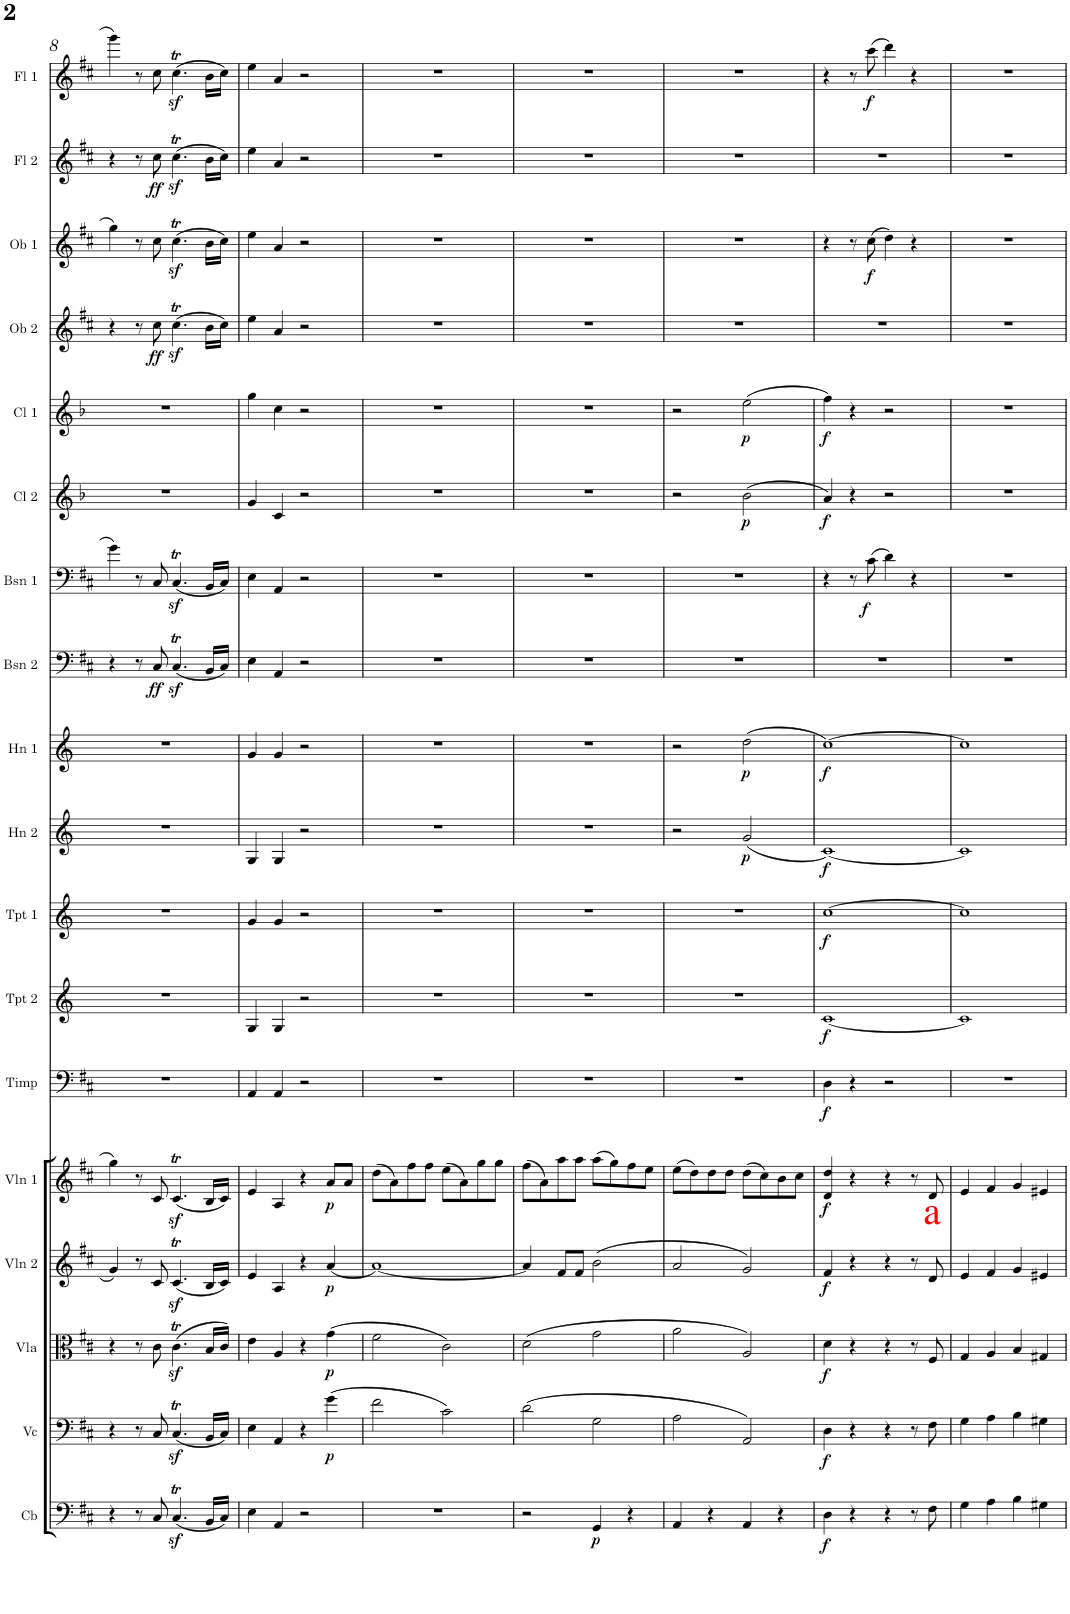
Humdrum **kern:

**kern	**dynam	**kern	**dynam	**kern	**dynam	**kern	**dynam	**kern	**text	**dynam	**kern	**dynam	**kern	**dynam	**kern	**dynam	**kern	**dynam	**kern	**dynam	**kern	**dynam	**kern	**dynam	**kern	**dynam	**kern	**dynam	**kern	**dynam	**kern	**dynam	**kern	**dynam	**kern	**dynam
*part18	*part18	*part17	*part17	*part16	*part16	*part15	*part15	*part14	*part14	*part14	*part13	*part13	*part12	*part12	*part11	*part11	*part10	*part10	*part9	*part9	*part8	*part8	*part7	*part7	*part6	*part6	*part5	*part5	*part4	*part4	*part3	*part3	*part2	*part2	*part1	*part1
*staff18	*staff18	*staff17	*staff17	*staff16	*staff16	*staff15	*staff15	*staff14	*staff14	*staff14	*staff13	*staff13	*staff12	*staff12	*staff11	*staff11	*staff10	*staff10	*staff9	*staff9	*staff8	*staff8	*staff7	*staff7	*staff6	*staff6	*staff5	*staff5	*staff4	*staff4	*staff3	*staff3	*staff2	*staff2	*staff1	*staff1
*I"Contrabass	*	*I"Violoncello	*	*I"Viola	*	*I"Violin 2	*	*I"Violin 1	*	*	*I"Timpani	*	*I"D Trumpet 2	*	*I"D Trumpet 1	*	*I"D Horn 2	*	*I"D Horn 1	*	*I"Bassoon 2	*	*I"Bassoon 1	*	*I"A Clarinet 2	*	*I"A Clarinet 1	*	*I"Oboe 2	*	*I"Oboe 1	*	*I"Flute 2	*	*I"Flute 1	*
*I'Cb	*	*I'Vc	*	*I'Vla	*	*I'Vln 2	*	*I'Vln 1	*	*	*I'Timp	*	*I'Tpt 2	*	*I'Tpt 1	*	*I'Hn 2	*	*I'Hn 1	*	*I'Bsn 2	*	*I'Bsn 1	*	*I'Cl 2	*	*I'Cl 1	*	*I'Ob 2	*	*I'Ob 1	*	*I'Fl 2	*	*I'Fl 1	*
!!LO:PB:g=z
*clefF4	*	*clefF4	*	*clefC3	*	*clefG2	*	*clefG2	*	*	*clefF4	*	*clefG2	*	*clefG2	*	*clefG2	*	*clefG2	*	*clefF4	*	*clefF4	*	*clefG2	*	*clefG2	*	*clefG2	*	*clefG2	*	*clefG2	*	*clefG2	*
*Trd7c12	*	*	*	*	*	*	*	*	*	*	*	*	*Trd1c2	*	*Trd1c2	*	*Trd4c7	*	*Trd4c7	*	*	*	*	*	*Trd1c2	*	*Trd1c2	*	*	*	*	*	*	*	*	*
*k[f#c#]	*	*k[f#c#]	*	*k[f#c#]	*	*k[f#c#]	*	*k[f#c#]	*	*	*k[f#c#]	*	*k[]	*	*k[]	*	*k[]	*	*k[]	*	*k[f#c#]	*	*k[f#c#]	*	*k[b-]	*	*k[b-]	*	*k[f#c#]	*	*k[f#c#]	*	*k[f#c#]	*	*k[f#c#]	*
*M2/2	*	*M2/2	*	*M2/2	*	*M2/2	*	*M2/2	*	*	*M2/2	*	*M2/2	*	*M2/2	*	*M2/2	*	*M2/2	*	*M2/2	*	*M2/2	*	*M2/2	*	*M2/2	*	*M2/2	*	*M2/2	*	*M2/2	*	*M2/2	*
*met(c|)	*	*met(c|)	*	*met(c|)	*	*met(c|)	*	*met(c|)	*	*	*met(c|)	*	*met(c|)	*	*met(c|)	*	*met(c|)	*	*met(c|)	*	*met(c|)	*	*met(c|)	*	*met(c|)	*	*met(c|)	*	*met(c|)	*	*met(c|)	*	*met(c|)	*	*met(c|)	*
=8	=8	=8	=8	=8	=8	=8	=8	=8	=8	=8	=8	=8	=8	=8	=8	=8	=8	=8	=8	=8	=8	=8	=8	=8	=8	=8	=8	=8	=8	=8	=8	=8	=8	=8	=8	=8
4r	.	4r	.	4r	.	4g/	.	4gg\	.	.	1r	.	1r	.	1r	.	1r	.	1r	.	4r	.	4g\	.	1r	.	1r	.	4r	.	4gg\	.	4r	.	4ggg\	.
8r	.	8r	.	8r	.	8r	.	8r	.	.	.	.	.	.	.	.	.	.	.	.	8r	.	8r	.	.	.	.	.	8r	.	8r	.	8r	.	8r	.
!	!	!	!	!	!	!	!	!	!	!	!	!	!	!	!	!	!	!	!	!	!	!LO:DY:b	!	!	!	!	!	!	!	!LO:DY:b	!	!	!	!LO:DY:b	!	!
8C#/	.	8C#/	.	8c#\	.	8c#/	.	8c#/	.	.	.	.	.	.	.	.	.	.	.	.	8C#/	ff	8C#/	.	.	.	.	.	8cc#\	ff	8cc#\	.	8cc#\	ff	8cc#\	.
(4.C#z<t/	.	(4.C#z<t/	.	(4.c#z<t\	.	(4.c#z<t/	.	(4.c#z<t/	.	.	.	.	.	.	.	.	.	.	.	.	(4.C#z<t/	.	(4.C#z<t/	.	.	.	.	.	(4.cc#z<t\	.	(4.cc#z<t\	.	(4.cc#z<t\	.	(4.cc#z<t\	.
16BB/LL	.	16BB/LL	.	16B/LL	.	16B/LL	.	16B/LL	.	.	.	.	.	.	.	.	.	.	.	.	16BB/LL	.	16BB/LL	.	.	.	.	.	16b\LL	.	16b\LL	.	16b\LL	.	16b\LL	.
16C#/JJ)	.	16C#/JJ)	.	16c#/JJ)	.	16c#/JJ)	.	16c#/JJ)	.	.	.	.	.	.	.	.	.	.	.	.	16C#/JJ)	.	16C#/JJ)	.	.	.	.	.	16cc#\JJ)	.	16cc#\JJ)	.	16cc#\JJ)	.	16cc#\JJ)	.
=9	=9	=9	=9	=9	=9	=9	=9	=9	=9	=9	=9	=9	=9	=9	=9	=9	=9	=9	=9	=9	=9	=9	=9	=9	=9	=9	=9	=9	=9	=9	=9	=9	=9	=9	=9	=9
4E\	.	4E\	.	4e\	.	4e/	.	4e/	.	.	4AA/	.	4G/	.	4g/	.	4G/	.	4g/	.	4E\	.	4E\	.	4g/	.	4gg\	.	4ee\	.	4ee\	.	4ee\	.	4ee\	.
4AA/	.	4AA/	.	4A/	.	4A/	.	4A/	.	.	4AA/	.	4G/	.	4g/	.	4G/	.	4g/	.	4AA/	.	4AA/	.	4c/	.	4cc\	.	4a/	.	4a/	.	4a/	.	4a/	.
2r	.	4r	.	4r	.	4r	.	4r	.	.	2r	.	2r	.	2r	.	2r	.	2r	.	2r	.	2r	.	2r	.	2r	.	2r	.	2r	.	2r	.	2r	.
!	!	!	!LO:DY:b	!	!LO:DY:b	!	!LO:DY:b	!	!	!LO:DY:b	!	!	!	!	!	!	!	!	!	!	!	!	!	!	!	!	!	!	!	!	!	!	!	!	!	!
.	.	(4g\	p	(4g\	p	[4a/	p	8a/L	.	p	.	.	.	.	.	.	.	.	.	.	.	.	.	.	.	.	.	.	.	.	.	.	.	.	.	.
.	.	.	.	.	.	.	.	8a/J	.	.	.	.	.	.	.	.	.	.	.	.	.	.	.	.	.	.	.	.	.	.	.	.	.	.	.	.
=10	=10	=10	=10	=10	=10	=10	=10	=10	=10	=10	=10	=10	=10	=10	=10	=10	=10	=10	=10	=10	=10	=10	=10	=10	=10	=10	=10	=10	=10	=10	=10	=10	=10	=10	=10	=10
1r	.	2f#\	.	2f#\	.	1a_	.	(8dd\L	.	.	1r	.	1r	.	1r	.	1r	.	1r	.	1r	.	1r	.	1r	.	1r	.	1r	.	1r	.	1r	.	1r	.
.	.	.	.	.	.	.	.	8a\)	.	.	.	.	.	.	.	.	.	.	.	.	.	.	.	.	.	.	.	.	.	.	.	.	.	.	.	.
.	.	.	.	.	.	.	.	8ff#\	.	.	.	.	.	.	.	.	.	.	.	.	.	.	.	.	.	.	.	.	.	.	.	.	.	.	.	.
.	.	.	.	.	.	.	.	8ff#\J	.	.	.	.	.	.	.	.	.	.	.	.	.	.	.	.	.	.	.	.	.	.	.	.	.	.	.	.
.	.	2c#\)	.	2c#\)	.	.	.	(8ee\L	.	.	.	.	.	.	.	.	.	.	.	.	.	.	.	.	.	.	.	.	.	.	.	.	.	.	.	.
.	.	.	.	.	.	.	.	8a\)	.	.	.	.	.	.	.	.	.	.	.	.	.	.	.	.	.	.	.	.	.	.	.	.	.	.	.	.
.	.	.	.	.	.	.	.	8gg\	.	.	.	.	.	.	.	.	.	.	.	.	.	.	.	.	.	.	.	.	.	.	.	.	.	.	.	.
.	.	.	.	.	.	.	.	8gg\J	.	.	.	.	.	.	.	.	.	.	.	.	.	.	.	.	.	.	.	.	.	.	.	.	.	.	.	.
=11	=11	=11	=11	=11	=11	=11	=11	=11	=11	=11	=11	=11	=11	=11	=11	=11	=11	=11	=11	=11	=11	=11	=11	=11	=11	=11	=11	=11	=11	=11	=11	=11	=11	=11	=11	=11
2r	.	(2d\	.	(2d\	.	4a/]	.	(8ff#\L	.	.	1r	.	1r	.	1r	.	1r	.	1r	.	1r	.	1r	.	1r	.	1r	.	1r	.	1r	.	1r	.	1r	.
.	.	.	.	.	.	.	.	8a\)	.	.	.	.	.	.	.	.	.	.	.	.	.	.	.	.	.	.	.	.	.	.	.	.	.	.	.	.
.	.	.	.	.	.	8f#/L	.	8aa\	.	.	.	.	.	.	.	.	.	.	.	.	.	.	.	.	.	.	.	.	.	.	.	.	.	.	.	.
.	.	.	.	.	.	8f#/J	.	8aa\J	.	.	.	.	.	.	.	.	.	.	.	.	.	.	.	.	.	.	.	.	.	.	.	.	.	.	.	.
!	!LO:DY:b	!	!	!	!	!	!	!	!	!	!	!	!	!	!	!	!	!	!	!	!	!	!	!	!	!	!	!	!	!	!	!	!	!	!	!
4GG/	p	2G\	.	2g\	.	(2b\	.	(8aa\L	.	.	.	.	.	.	.	.	.	.	.	.	.	.	.	.	.	.	.	.	.	.	.	.	.	.	.	.
.	.	.	.	.	.	.	.	8gg\)	.	.	.	.	.	.	.	.	.	.	.	.	.	.	.	.	.	.	.	.	.	.	.	.	.	.	.	.
4r	.	.	.	.	.	.	.	8ff#\	.	.	.	.	.	.	.	.	.	.	.	.	.	.	.	.	.	.	.	.	.	.	.	.	.	.	.	.
.	.	.	.	.	.	.	.	8ee\J	.	.	.	.	.	.	.	.	.	.	.	.	.	.	.	.	.	.	.	.	.	.	.	.	.	.	.	.
=12	=12	=12	=12	=12	=12	=12	=12	=12	=12	=12	=12	=12	=12	=12	=12	=12	=12	=12	=12	=12	=12	=12	=12	=12	=12	=12	=12	=12	=12	=12	=12	=12	=12	=12	=12	=12
4AA/	.	2A\	.	2a\	.	2a/	.	(8ee\L	.	.	1r	.	1r	.	1r	.	2r	.	2r	.	1r	.	1r	.	2r	.	2r	.	1r	.	1r	.	1r	.	1r	.
.	.	.	.	.	.	.	.	8dd\)	.	.	.	.	.	.	.	.	.	.	.	.	.	.	.	.	.	.	.	.	.	.	.	.	.	.	.	.
4r	.	.	.	.	.	.	.	8dd\	.	.	.	.	.	.	.	.	.	.	.	.	.	.	.	.	.	.	.	.	.	.	.	.	.	.	.	.
.	.	.	.	.	.	.	.	8dd\J	.	.	.	.	.	.	.	.	.	.	.	.	.	.	.	.	.	.	.	.	.	.	.	.	.	.	.	.
!	!	!	!	!	!	!	!	!	!	!	!	!	!	!	!	!	!	!LO:DY:b	!	!LO:DY:b	!	!	!	!	!	!LO:DY:b	!	!LO:DY:b	!	!	!	!	!	!	!	!
4AA/	.	2AA/)	.	2A/)	.	2g/)	.	(8dd\L	.	.	.	.	.	.	.	.	(2g/	p	(2dd\	p	.	.	.	.	(2b-\	p	(2ee\	p	.	.	.	.	.	.	.	.
.	.	.	.	.	.	.	.	8cc#\)	.	.	.	.	.	.	.	.	.	.	.	.	.	.	.	.	.	.	.	.	.	.	.	.	.	.	.	.
4r	.	.	.	.	.	.	.	8b\	.	.	.	.	.	.	.	.	.	.	.	.	.	.	.	.	.	.	.	.	.	.	.	.	.	.	.	.
.	.	.	.	.	.	.	.	8cc#\J	.	.	.	.	.	.	.	.	.	.	.	.	.	.	.	.	.	.	.	.	.	.	.	.	.	.	.	.
=13	=13	=13	=13	=13	=13	=13	=13	=13	=13	=13	=13	=13	=13	=13	=13	=13	=13	=13	=13	=13	=13	=13	=13	=13	=13	=13	=13	=13	=13	=13	=13	=13	=13	=13	=13	=13
!	!LO:DY:b	!	!LO:DY:b	!	!LO:DY:b	!	!LO:DY:b	!	!	!LO:DY:b	!	!LO:DY:b	!	!LO:DY:b	!	!LO:DY:b	!	!LO:DY:b	!	!LO:DY:b	!	!	!	!	!	!LO:DY:b	!	!LO:DY:b	!	!	!	!	!	!	!	!
4D\	f	4D\	f	4d\	f	4f#/	f	4d/ 4dd/	.	f	4D\	f	[1c	f	[1cc	f	[1c)	f	[1cc)	f	1r	.	4r	.	4a/)	f	4ff\)	f	1r	.	4r	.	1r	.	4r	.
4r	.	4r	.	4r	.	4r	.	4r	.	.	4r	.	.	.	.	.	.	.	.	.	.	.	8r	.	4r	.	4r	.	.	.	8r	.	.	.	8r	.
!	!	!	!	!	!	!	!	!	!	!	!	!	!	!	!	!	!	!	!	!	!	!	!	!LO:DY:b	!	!	!	!	!	!	!	!LO:DY:b	!	!	!	!LO:DY:b
.	.	.	.	.	.	.	.	.	.	.	.	.	.	.	.	.	.	.	.	.	.	.	(8c#\	f	.	.	.	.	.	.	(8cc#\	f	.	.	(8ccc#\	f
4r	.	4r	.	4r	.	4r	.	4r	.	.	2r	.	.	.	.	.	.	.	.	.	.	.	4d\)	.	2r	.	2r	.	.	.	4dd\)	.	.	.	4ddd\)	.
8r	.	8r	.	8r	.	8r	.	8r	.	.	.	.	.	.	.	.	.	.	.	.	.	.	4r	.	.	.	.	.	.	.	4r	.	.	.	4r	.
!	!	!	!	!	!	!	!	!	!LO:LY:b:color=#FF0000	!	!	!	!	!	!	!	!	!	!	!	!	!	!	!	!	!	!	!	!	!	!	!	!	!	!	!
8F#\	.	8F#\	.	8F#/	.	8d/	.	8d/	a	.	.	.	.	.	.	.	.	.	.	.	.	.	.	.	.	.	.	.	.	.	.	.	.	.	.	.
=14	=14	=14	=14	=14	=14	=14	=14	=14	=14	=14	=14	=14	=14	=14	=14	=14	=14	=14	=14	=14	=14	=14	=14	=14	=14	=14	=14	=14	=14	=14	=14	=14	=14	=14	=14	=14
4G\	.	4G\	.	4G/	.	4e/	.	4e/	.	.	1r	.	1c]	.	1cc]	.	1c]	.	1cc]	.	1r	.	1r	.	1r	.	1r	.	1r	.	1r	.	1r	.	1r	.
4A\	.	4A\	.	4A/	.	4f#/	.	4f#/	.	.	.	.	.	.	.	.	.	.	.	.	.	.	.	.	.	.	.	.	.	.	.	.	.	.	.	.
4B\	.	4B\	.	4B/	.	4g/	.	4g/	.	.	.	.	.	.	.	.	.	.	.	.	.	.	.	.	.	.	.	.	.	.	.	.	.	.	.	.
4G#X\	.	4G#X\	.	4G#X/	.	4e#X/	.	4e#X/	.	.	.	.	.	.	.	.	.	.	.	.	.	.	.	.	.	.	.	.	.	.	.	.	.	.	.	.
=	=	=	=	=	=	=	=	=	=	=	=	=	=	=	=	=	=	=	=	=	=	=	=	=	=	=	=	=	=	=	=	=	=	=	=	=
*-	*-	*-	*-	*-	*-	*-	*-	*-	*-	*-	*-	*-	*-	*-	*-	*-	*-	*-	*-	*-	*-	*-	*-	*-	*-	*-	*-	*-	*-	*-	*-	*-	*-	*-	*-	*-
